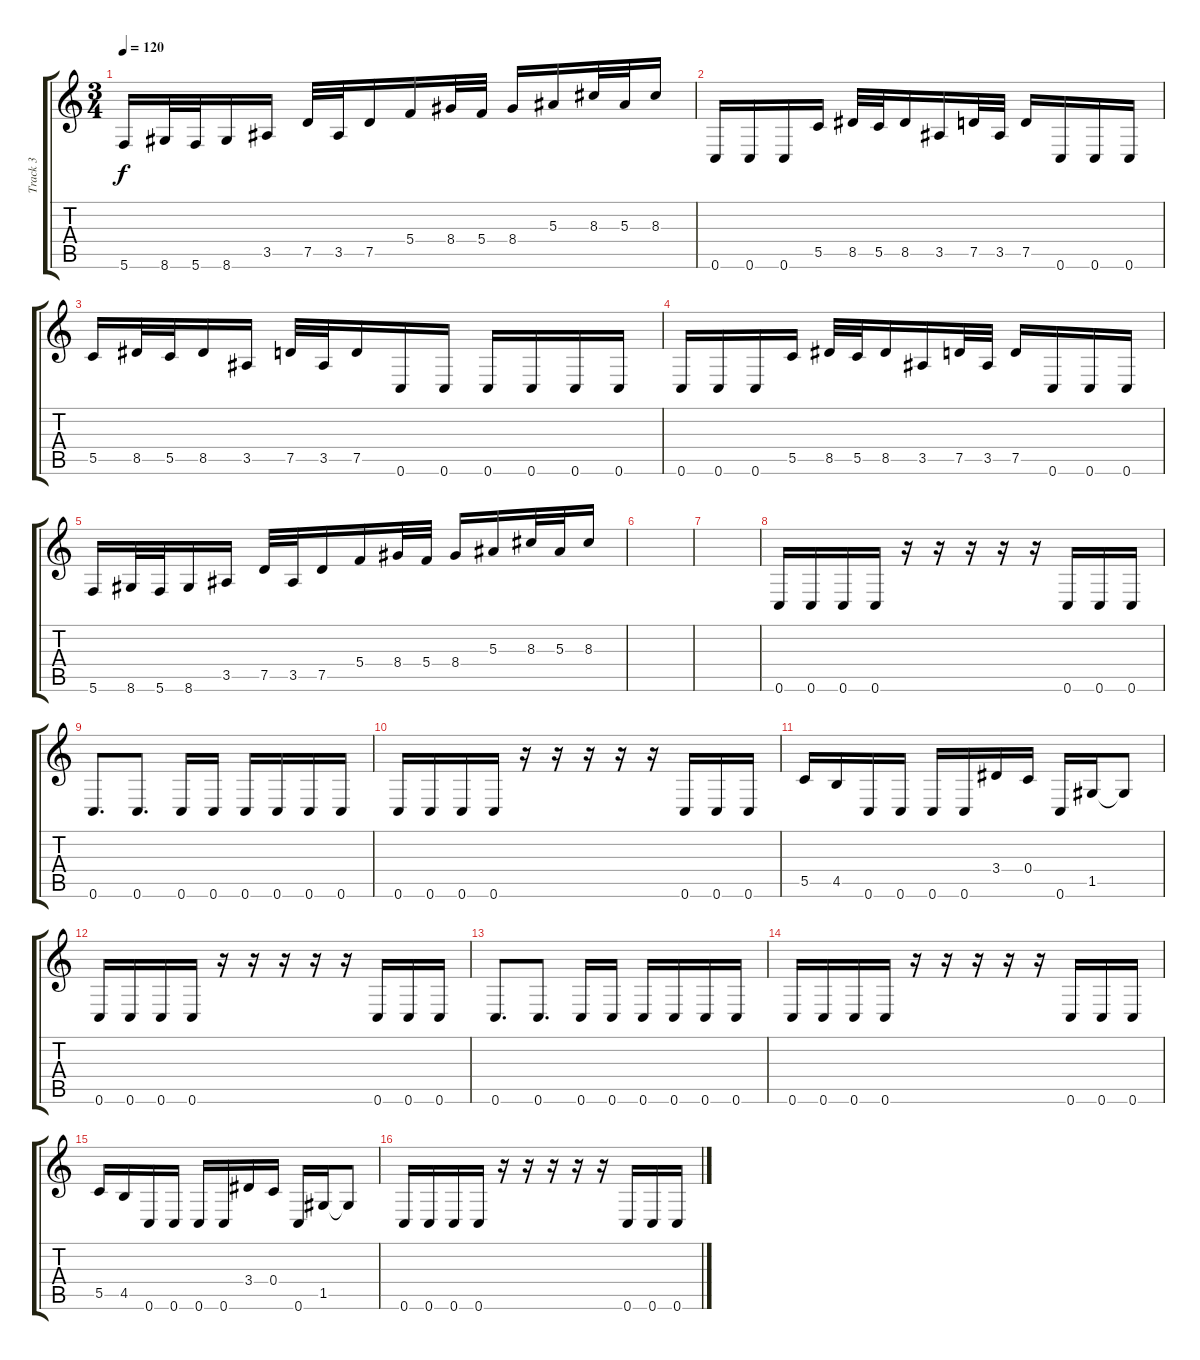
\track ("Track 3" "Track 3") {instrument distortionguitar}
\staff {score tabs}
\tuning (D4 A3 F3 C3 G2 C2) {hide}
\ts (3 4)
\tempo 120
\clef g2
\ks c
5.6.16{dy f} 8.6.32 5.6.32 8.6.16 3.5.16 7.5.32 3.5.32 7.5.16 5.4.16 8.4.32 5.4.32 8.4.16 5.3.16 8.3.32 5.3.32 8.3.16 |
0.6.16 0.6.16 0.6.16 5.5.16 8.5.32 5.5.32 8.5.16 3.5.16 7.5.32 3.5.32 7.5.16 0.6.16 0.6.16 0.6.16 |
5.5.16 8.5.32 5.5.32 8.5.16 3.5.16 7.5.32 3.5.32 7.5.16 0.6.16 0.6.16 0.6.16 0.6.16 0.6.16 0.6.16 |
0.6.16 0.6.16 0.6.16 5.5.16 8.5.32 5.5.32 8.5.16 3.5.16 7.5.32 3.5.32 7.5.16 0.6.16 0.6.16 0.6.16 |
5.6.16 8.6.32 5.6.32 8.6.16 3.5.16 7.5.32 3.5.32 7.5.16 5.4.16 8.4.32 5.4.32 8.4.16 5.3.16 8.3.32 5.3.32 8.3.16 |
|
|
0.6.16 0.6.16 0.6.16 0.6.16 r.16 r.16 r.16 r.16 r.16 0.6.16 0.6.16 0.6.16 |
0.6.8{d} 0.6.8{d} 0.6.16 0.6.16 0.6.16 0.6.16 0.6.16 0.6.16 |
0.6.16 0.6.16 0.6.16 0.6.16 r.16 r.16 r.16 r.16 r.16 0.6.16 0.6.16 0.6.16 |
5.5.16 4.5.16 0.6.16 0.6.16 0.6.16 0.6.16 3.4.16 0.4.16 0.6.16 1.5.16 1.5{t}.8 |
0.6.16 0.6.16 0.6.16 0.6.16 r.16 r.16 r.16 r.16 r.16 0.6.16 0.6.16 0.6.16 |
0.6.8{d} 0.6.8{d} 0.6.16 0.6.16 0.6.16 0.6.16 0.6.16 0.6.16 |
0.6.16 0.6.16 0.6.16 0.6.16 r.16 r.16 r.16 r.16 r.16 0.6.16 0.6.16 0.6.16 |
5.5.16 4.5.16 0.6.16 0.6.16 0.6.16 0.6.16 3.4.16 0.4.16 0.6.16 1.5.16 1.5{t}.8 |
0.6.16 0.6.16 0.6.16 0.6.16 r.16 r.16 r.16 r.16 r.16 0.6.16 0.6.16 0.6.16
